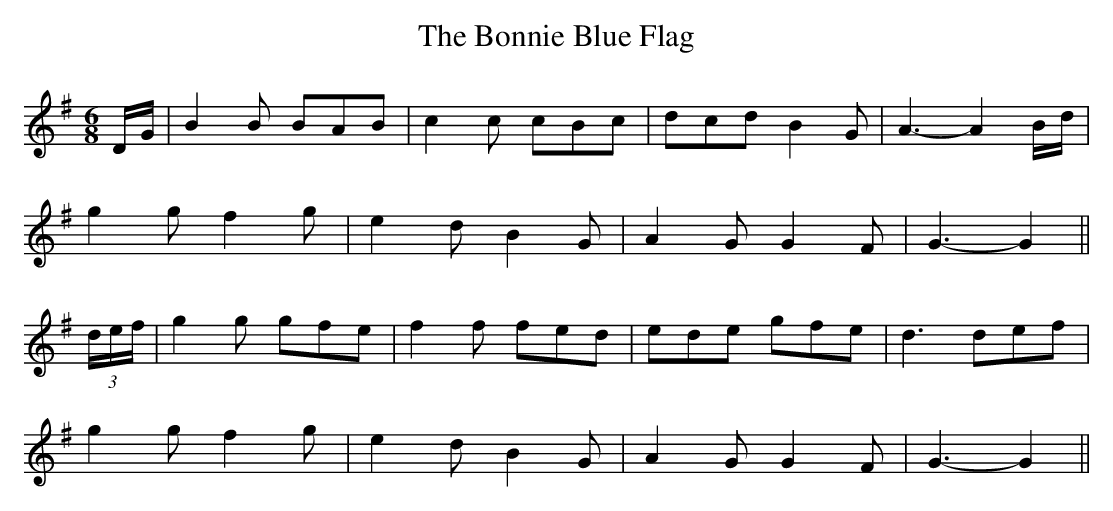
X:1
T:The Bonnie Blue Flag
M:6/8
L:1/8
K:G
D/2G/2|B2 B BAB|c2 c cBc|dcd B2 G|A3-A2 B/2d/2|
g2 g f2 g|e2 d B2 G|A2 G G2 F|G3-G2||
(3d/2e/2f/2|g2 g gfe|f2 f fed|ede gfe|d3 def|
g2 g f2 g|e2 d B2 G|A2 G G2 F|G3-G2||
